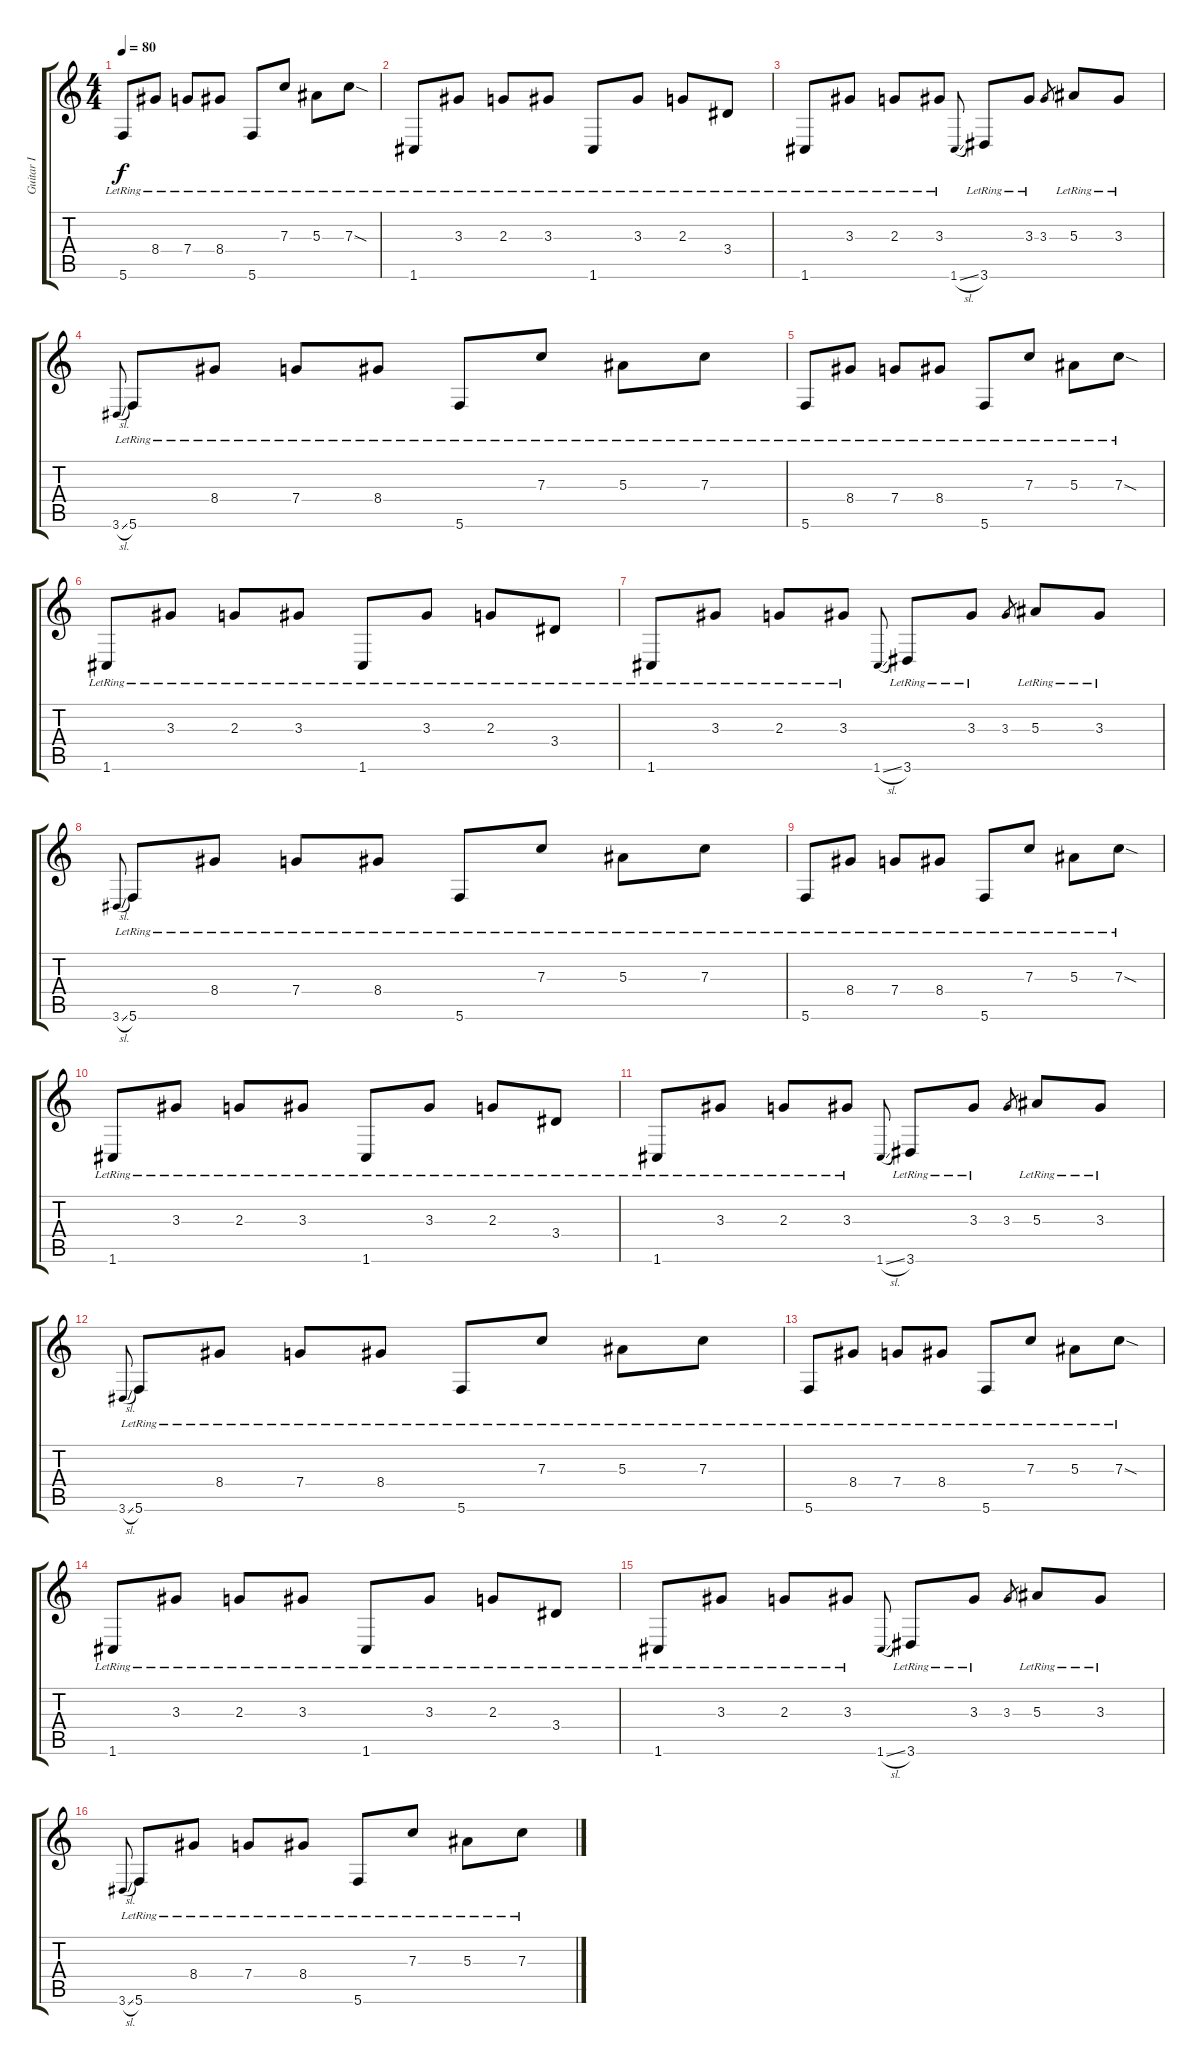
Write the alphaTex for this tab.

\track ("Guitar I" "Guitar I") {instrument electricguitarclean}
\staff {score tabs}
\tuning (D4 A3 F3 C3 G2 C2) {hide}
\ts (4 4)
\tempo 80
\clef g2
\ks c
5.6{lr}.8{dy f} 8.4{lr}.8 7.4{lr}.8 8.4{lr}.8 5.6{lr}.8 7.3{lr}.8 5.3{lr}.8 7.3{sod lr}.8 |
1.6{lr}.8 3.3{lr}.8 2.3{lr}.8 3.3{lr}.8 1.6{lr}.8 3.3{lr}.8 2.3{lr}.8 3.4{lr}.8 |
1.6{lr}.8 3.3{lr}.8 2.3{lr}.8 3.3{lr}.8 1.6{sl}.8{gr onbeat} 3.6{lr}.8 3.3{lr}.8 3.3.8{gr} 5.3{lr}.8 3.3{lr}.8 |
3.6{sl}.8{gr onbeat} 5.6{lr}.8 8.4{lr}.8 7.4{lr}.8 8.4{lr}.8 5.6{lr}.8 7.3{lr}.8 5.3{lr}.8 7.3{lr}.8 |
5.6{lr}.8 8.4{lr}.8 7.4{lr}.8 8.4{lr}.8 5.6{lr}.8 7.3{lr}.8 5.3{lr}.8 7.3{sod lr}.8 |
1.6{lr}.8 3.3{lr}.8 2.3{lr}.8 3.3{lr}.8 1.6{lr}.8 3.3{lr}.8 2.3{lr}.8 3.4{lr}.8 |
1.6{lr}.8 3.3{lr}.8 2.3{lr}.8 3.3{lr}.8 1.6{sl}.8{gr onbeat} 3.6{lr}.8 3.3{lr}.8 3.3.8{gr} 5.3{lr}.8 3.3{lr}.8 |
3.6{sl}.8{gr onbeat} 5.6{lr}.8 8.4{lr}.8 7.4{lr}.8 8.4{lr}.8 5.6{lr}.8 7.3{lr}.8 5.3{lr}.8 7.3{lr}.8 |
5.6{lr}.8 8.4{lr}.8 7.4{lr}.8 8.4{lr}.8 5.6{lr}.8 7.3{lr}.8 5.3{lr}.8 7.3{sod lr}.8 |
1.6{lr}.8 3.3{lr}.8 2.3{lr}.8 3.3{lr}.8 1.6{lr}.8 3.3{lr}.8 2.3{lr}.8 3.4{lr}.8 |
1.6{lr}.8 3.3{lr}.8 2.3{lr}.8 3.3{lr}.8 1.6{sl}.8{gr onbeat} 3.6{lr}.8 3.3{lr}.8 3.3.8{gr} 5.3{lr}.8 3.3{lr}.8 |
3.6{sl}.8{gr onbeat} 5.6{lr}.8 8.4{lr}.8 7.4{lr}.8 8.4{lr}.8 5.6{lr}.8 7.3{lr}.8 5.3{lr}.8 7.3{lr}.8 |
5.6{lr}.8 8.4{lr}.8 7.4{lr}.8 8.4{lr}.8 5.6{lr}.8 7.3{lr}.8 5.3{lr}.8 7.3{sod lr}.8 |
1.6{lr}.8 3.3{lr}.8 2.3{lr}.8 3.3{lr}.8 1.6{lr}.8 3.3{lr}.8 2.3{lr}.8 3.4{lr}.8 |
1.6{lr}.8 3.3{lr}.8 2.3{lr}.8 3.3{lr}.8 1.6{sl}.8{gr onbeat} 3.6{lr}.8 3.3{lr}.8 3.3.8{gr} 5.3{lr}.8 3.3{lr}.8 |
3.6{sl}.8{gr onbeat} 5.6{lr}.8 8.4{lr}.8 7.4{lr}.8 8.4{lr}.8 5.6{lr}.8 7.3{lr}.8 5.3{lr}.8 7.3{lr}.8
